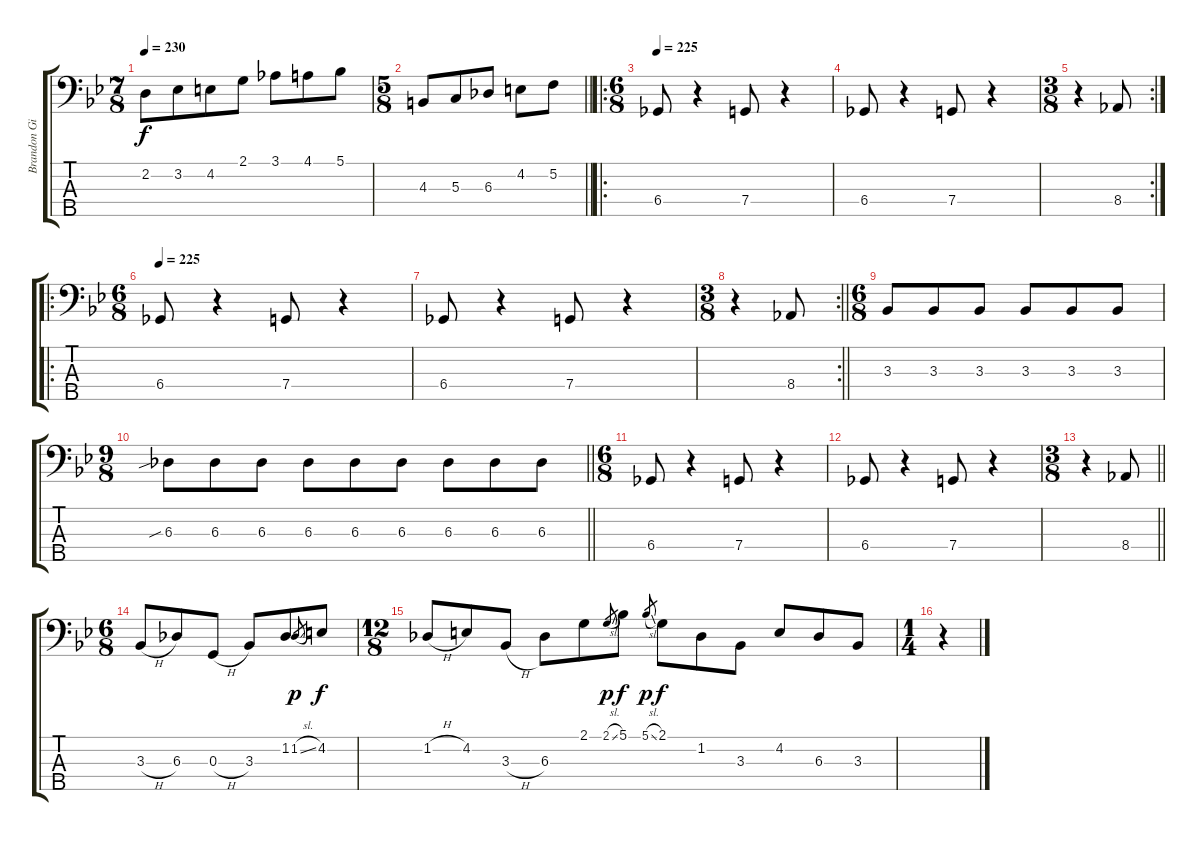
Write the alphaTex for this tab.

\track ("Brandon Giffin" "Brandon Gi") {instrument electricbassfinger}
\staff {score tabs}
\tuning (F2 C2 G1 C1 G0) {hide}
\ts (7 8)
\tempo 230
\clef f4
\ks bb
2.2.8{dy f} 3.2.8 4.2.8 2.1.8 3.1.8 4.1.8 5.1.8 |
\ts (5 8)
\barLineRight lightlight
4.3.8 5.3.8 6.3.8 4.2.8 5.2.8 |
\ro
\ts (6 8)
\section ("" "")
\tempo 225
6.4.8 r.4 7.4.8 r.4 |
6.4.8 r.4 7.4.8 r.4 |
\rc 2
\ts (3 8)
r.4 8.4.8 |
\ro
\ts (6 8)
\tempo 225
6.4.8 r.4 7.4.8 r.4 |
6.4.8 r.4 7.4.8 r.4 |
\rc 2
\ts (3 8)
\barLineRight lightlight
r.4 8.4.8 |
\ts (6 8)
\section ("" "")
3.3.8 3.3.8 3.3.8 3.3.8 3.3.8 3.3.8 |
\ts (9 8)
\barLineRight lightlight
6.3{sib}.8 6.3.8 6.3.8 6.3.8 6.3.8 6.3.8 6.3.8 6.3.8 6.3.8 |
\ts (6 8)
\section ("" "")
6.4.8 r.4 7.4.8 r.4 |
6.4.8 r.4 7.4.8 r.4 |
\ts (3 8)
\barLineRight lightlight
r.4 8.4.8 |
\ts (6 8)
\section ("" "")
3.3{h}.8 6.3.8 0.3{h}.8 3.3.8 1.2.8 1.2{sl}.8{gr dy p} 4.2.8{dy f} |
\ts (12 8)
1.2{h}.8 4.2.8 3.3{h}.8 6.3.8 2.1.8 2.1{sl}.8{gr dy p} 5.1.8{dy f} 5.1{sl}.8{gr dy p} 2.1.8{dy f} 1.2.8 3.3.8 4.2.8 6.3.8 3.3.8 |
\ts (1 4)
r.4
